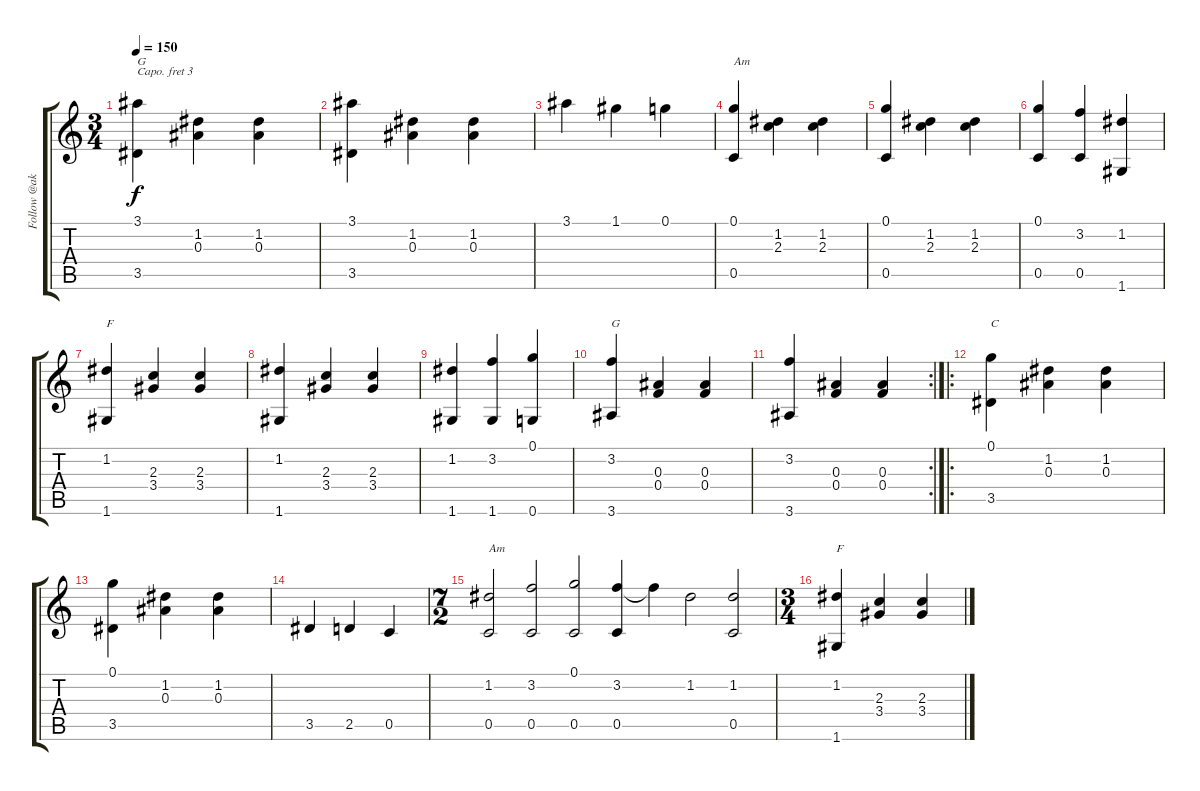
\track ("Follow @ak7x" "Follow @ak") {instrument electricguitarjazz}
\staff {score tabs}
\capo 3
\tuning (E4 B3 G3 D3 A2 E2) {hide}
\ts (3 4)
\tempo 150
\clef g2
\ks c
(3.1 3.5).4{txt "G" dy f} (1.2 0.3).4 (1.2 0.3).4 |
(3.1 3.5).4 (1.2 0.3).4 (1.2 0.3).4 |
3.1.4 1.1.4 0.1.4 |
(0.1 0.5).4{txt "Am"} (1.2 2.3).4 (1.2 2.3).4 |
(0.1 0.5).4 (1.2 2.3).4 (1.2 2.3).4 |
(0.1 0.5).4 (3.2 0.5).4 (1.2 1.6).4 |
(1.2 1.6).4{txt "F"} (2.3 3.4).4 (2.3 3.4).4 |
(1.2 1.6).4 (2.3 3.4).4 (2.3 3.4).4 |
(1.2 1.6).4 (3.2 1.6).4 (0.1 0.6).4 |
(3.2 3.6).4{txt "G"} (0.3 0.4).4 (0.3 0.4).4 |
\rc 2
(3.2 3.6).4 (0.3 0.4).4 (0.3 0.4).4 |
\ro
(0.1 3.5).4{txt "C"} (1.2 0.3).4 (1.2 0.3).4 |
(0.1 3.5).4 (1.2 0.3).4 (1.2 0.3).4 |
3.5.4 2.5.4 0.5.4 |
\ts (7 2)
(1.2 0.5).2{txt "Am"} (3.2 0.5).2 (0.1 0.5).2 (3.2 0.5).4 3.2{t}.4 1.2.2 (1.2 0.5).2 |
\ts (3 4)
(1.2 1.6).4{txt "F"} (2.3 3.4).4 (2.3 3.4).4
